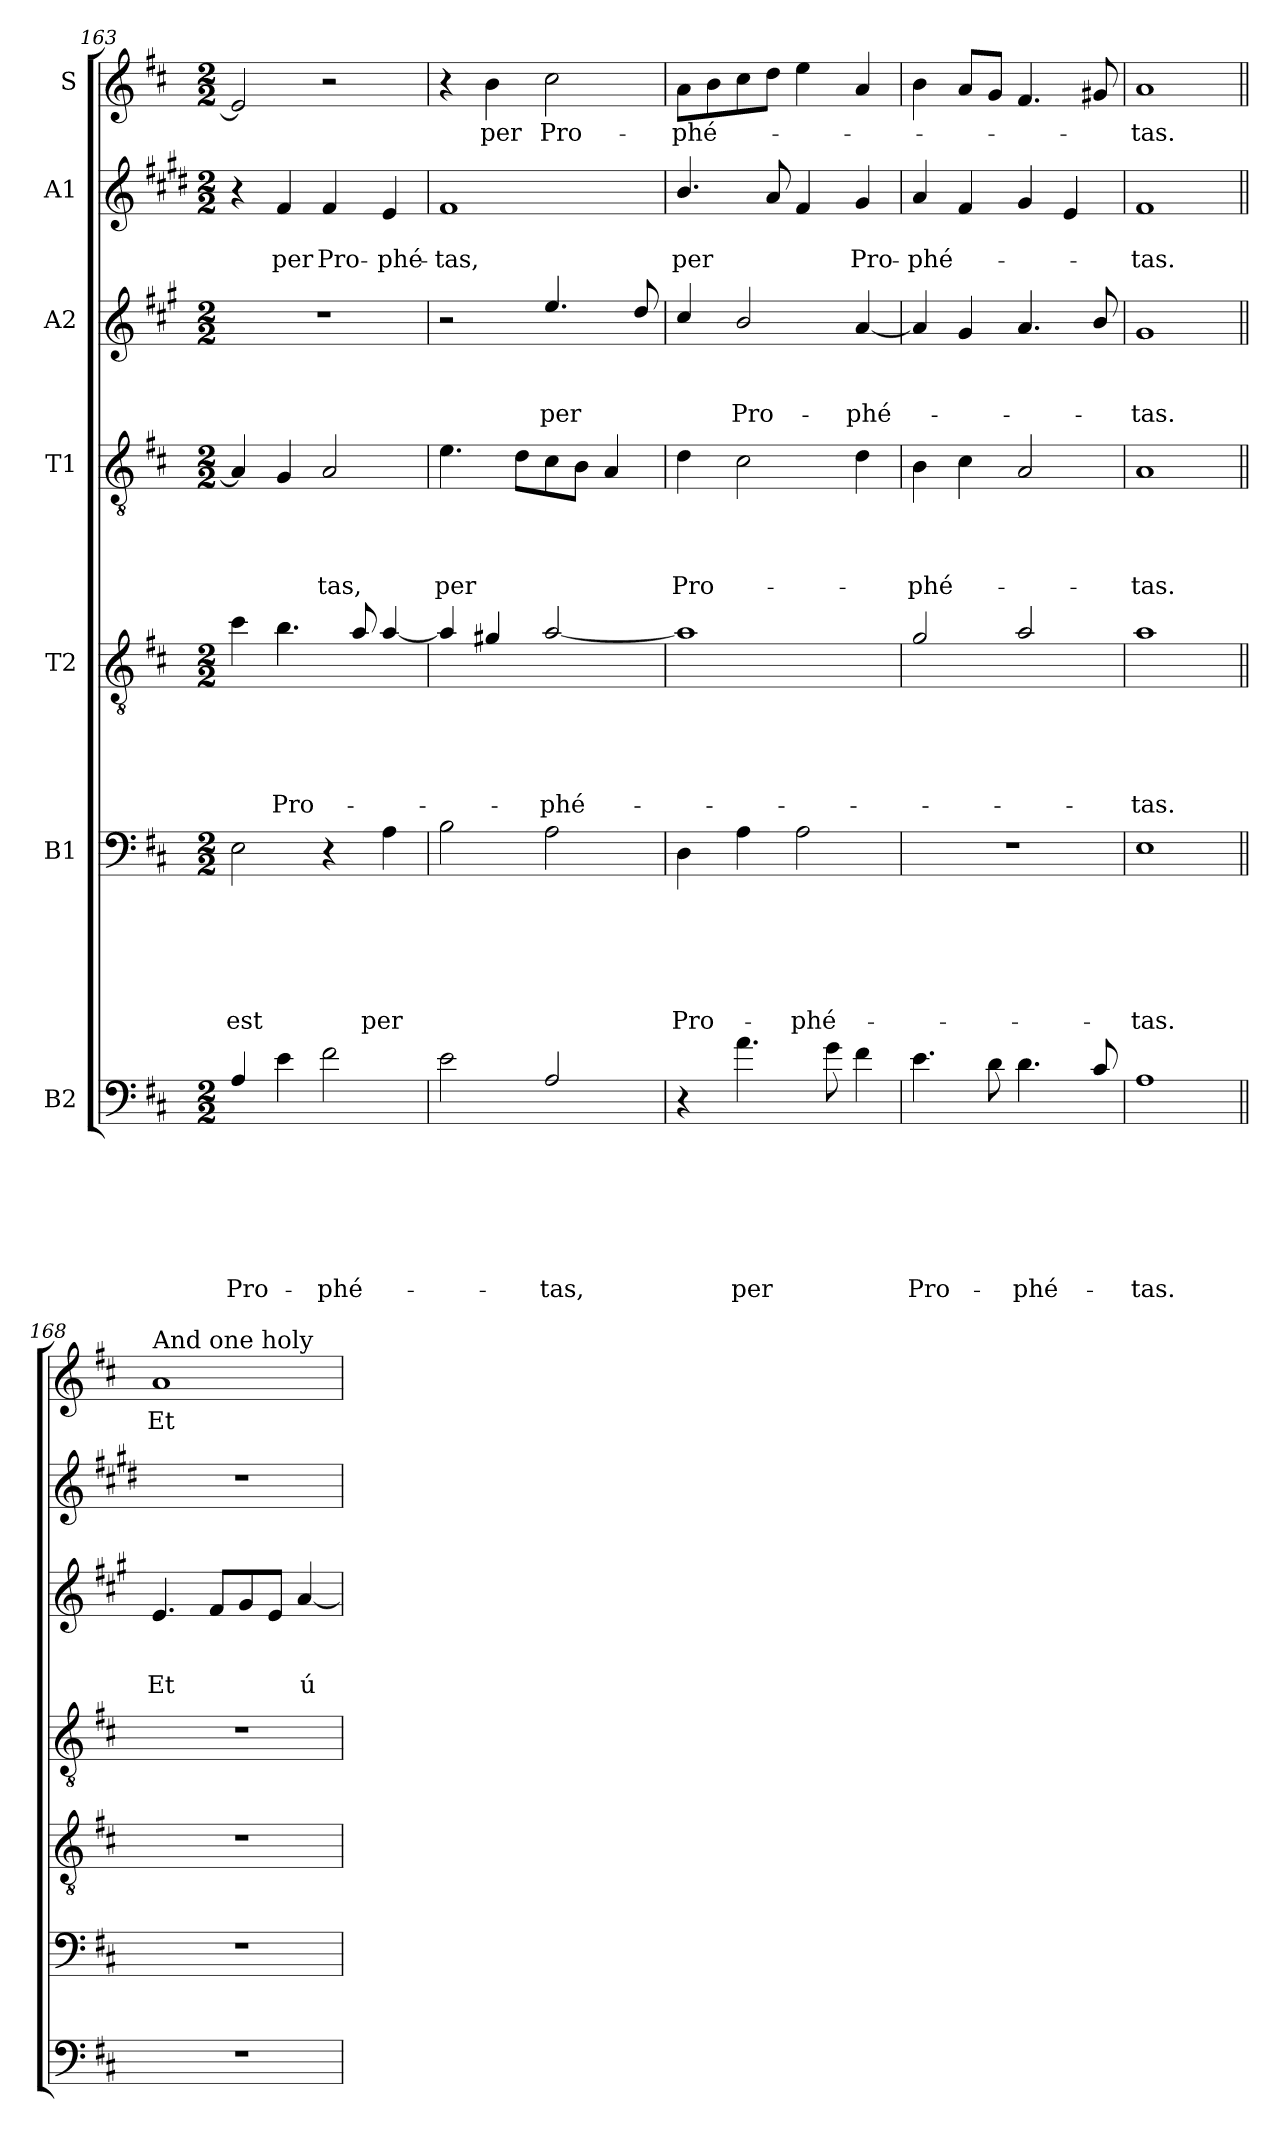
**kern	**text	**text	**text	**text	**text	**text	**text	**kern	**text	**text	**text	**text	**text	**text	**kern	**text	**text	**text	**text	**text	**kern	**text	**text	**text	**text	**kern	**text	**text	**text	**kern	**text	**text	**kern	**text
*part7	*part7	*part7	*part7	*part7	*part7	*part7	*part7	*part6	*part6	*part6	*part6	*part6	*part6	*part6	*part5	*part5	*part5	*part5	*part5	*part5	*part4	*part4	*part4	*part4	*part4	*part3	*part3	*part3	*part3	*part2	*part2	*part2	*part1	*part1
*staff7	*staff7	*staff7	*staff7	*staff7	*staff7	*staff7	*staff7	*staff6	*staff6	*staff6	*staff6	*staff6	*staff6	*staff6	*staff5	*staff5	*staff5	*staff5	*staff5	*staff5	*staff4	*staff4	*staff4	*staff4	*staff4	*staff3	*staff3	*staff3	*staff3	*staff2	*staff2	*staff2	*staff1	*staff1
*I"B2	*	*	*	*	*	*	*	*I"B1	*	*	*	*	*	*	*I"T2	*	*	*	*	*	*I"T1	*	*	*	*	*I"A2	*	*	*	*I"A1	*	*	*I"S	*
!!LO:PB:g=z
*clefF4	*	*	*	*	*	*	*	*clefF4	*	*	*	*	*	*	*clefGv2	*	*	*	*	*	*clefGv2	*	*	*	*	*clefG2	*	*	*	*clefG2	*	*	*clefG2	*
*ITrd7c12	*	*	*	*	*	*	*	*	*	*	*	*	*	*	*ITrd8c14	*	*	*	*	*	*	*	*	*	*	*ITrd4c7	*	*	*	*ITrd1c2	*	*	*	*
*k[f#c#]	*	*	*	*	*	*	*	*k[f#c#]	*	*	*	*	*	*	*k[f#c#]	*	*	*	*	*	*k[f#c#]	*	*	*	*	*k[f#c#]	*	*	*	*k[f#c#]	*	*	*k[f#c#]	*
*D:	*	*	*	*	*	*	*	*D:	*	*	*	*	*	*	*D:	*	*	*	*	*	*D:	*	*	*	*	*D:	*	*	*	*D:	*	*	*D:	*
*M2/2	*	*	*	*	*	*	*	*M2/2	*	*	*	*	*	*	*M2/2	*	*	*	*	*	*M2/2	*	*	*	*	*M2/2	*	*	*	*M2/2	*	*	*M2/2	*
=163	=163	=163	=163	=163	=163	=163	=163	=163	=163	=163	=163	=163	=163	=163	=163	=163	=163	=163	=163	=163	=163	=163	=163	=163	=163	=163	=163	=163	=163	=163	=163	=163	=163	=163
!	!	!	!	!	!	!	!LO:LY:b	!	!	!	!	!	!	!LO:LY:b	!	!	!	!	!	!	!	!	!	!	!	!	!	!	!	!	!	!	!	!
4AA/	.	.	.	.	.	.	Pro-	2E\	.	.	.	.	.	est	4c#\	.	.	.	.	.	4A/]	.	.	.	.	1r	.	.	.	4r	.	.	2e/]	.
!	!	!	!	!	!	!	!	!	!	!	!	!	!	!	!	!	!	!	!	!LO:LY:b	!	!	!	!	!	!	!	!	!	!	!	!LO:LY:b	!	!
4E\	.	.	.	.	.	.	.	.	.	.	.	.	.	.	4.B\	.	.	.	.	Pro-	4G/	.	.	.	.	.	.	.	.	4e/	.	per	.	.
!	!	!	!	!	!	!	!LO:LY:b	!	!	!	!	!	!	!	!	!	!	!	!	!	!	!	!	!	!LO:LY:b	!	!	!	!	!	!	!LO:LY:b	!	!
2F#\	.	.	.	.	.	.	-phé-	4r	.	.	.	.	.	.	.	.	.	.	.	.	2A/	.	.	.	-tas,	.	.	.	.	4e/	.	Pro-	2r	.
.	.	.	.	.	.	.	.	.	.	.	.	.	.	.	8A/	.	.	.	.	.	.	.	.	.	.	.	.	.	.	.	.	.	.	.
!	!	!	!	!	!	!	!	!	!	!	!	!	!	!LO:LY:b	!	!	!	!	!	!	!	!	!	!	!	!	!	!	!	!	!	!LO:LY:b	!	!
.	.	.	.	.	.	.	.	4A\	.	.	.	.	.	per	[4A/	.	.	.	.	.	.	.	.	.	.	.	.	.	.	4d/	.	-phé-	.	.
=164	=164	=164	=164	=164	=164	=164	=164	=164	=164	=164	=164	=164	=164	=164	=164	=164	=164	=164	=164	=164	=164	=164	=164	=164	=164	=164	=164	=164	=164	=164	=164	=164	=164	=164
!	!	!	!	!	!	!	!	!	!	!	!	!	!	!	!	!	!	!	!	!	!	!	!	!	!LO:LY:b	!	!	!	!	!	!	!LO:LY:b	!	!
2E\	.	.	.	.	.	.	.	2B\	.	.	.	.	.	.	4A/]	.	.	.	.	.	4.e\	.	.	.	per	2r	.	.	.	1e	.	-tas,	4r	.
!	!	!	!	!	!	!	!	!	!	!	!	!	!	!	!	!	!	!	!	!	!	!	!	!	!	!	!	!	!	!	!	!	!	!LO:LY:b
.	.	.	.	.	.	.	.	.	.	.	.	.	.	.	4G#/	.	.	.	.	.	.	.	.	.	.	.	.	.	.	.	.	.	4b\	per
.	.	.	.	.	.	.	.	.	.	.	.	.	.	.	.	.	.	.	.	.	8d\L	.	.	.	.	.	.	.	.	.	.	.	.	.
!	!	!	!	!	!	!	!LO:LY:b	!	!	!	!	!	!	!	!	!	!	!	!	!LO:LY:b	!	!	!	!	!	!	!	!	!LO:LY:b	!	!	!	!	!LO:LY:b
2AA/	.	.	.	.	.	.	-tas,	2A\	.	.	.	.	.	.	[2A/	.	.	.	.	-phé-	8c#\	.	.	.	.	4.a/	.	.	per	.	.	.	2cc#\	Pro-
.	.	.	.	.	.	.	.	.	.	.	.	.	.	.	.	.	.	.	.	.	8B\J	.	.	.	.	.	.	.	.	.	.	.	.	.
.	.	.	.	.	.	.	.	.	.	.	.	.	.	.	.	.	.	.	.	.	4A/	.	.	.	.	.	.	.	.	.	.	.	.	.
.	.	.	.	.	.	.	.	.	.	.	.	.	.	.	.	.	.	.	.	.	.	.	.	.	.	8g/	.	.	.	.	.	.	.	.
=165	=165	=165	=165	=165	=165	=165	=165	=165	=165	=165	=165	=165	=165	=165	=165	=165	=165	=165	=165	=165	=165	=165	=165	=165	=165	=165	=165	=165	=165	=165	=165	=165	=165	=165
!	!	!	!	!	!	!	!	!	!	!	!	!	!	!LO:LY:b	!	!	!	!	!	!	!	!	!	!	!LO:LY:b	!	!	!	!	!	!	!LO:LY:b	!	!LO:LY:b
4r	.	.	.	.	.	.	.	4D\	.	.	.	.	.	Pro-	1A]	.	.	.	.	.	4d\	.	.	.	Pro-	4f#/	.	.	.	4.a/	.	per	8a\L	-phé-
.	.	.	.	.	.	.	.	.	.	.	.	.	.	.	.	.	.	.	.	.	.	.	.	.	.	.	.	.	.	.	.	.	8b\	.
!	!	!	!	!	!	!	!LO:LY:b	!	!	!	!	!	!	!	!	!	!	!	!	!	!	!	!	!	!	!	!	!	!LO:LY:b	!	!	!	!	!
4.A\	.	.	.	.	.	.	per	4A\	.	.	.	.	.	.	.	.	.	.	.	.	2c#\	.	.	.	.	2e/	.	.	Pro-	.	.	.	8cc#\	.
.	.	.	.	.	.	.	.	.	.	.	.	.	.	.	.	.	.	.	.	.	.	.	.	.	.	.	.	.	.	8g/	.	.	8dd\J	.
!	!	!	!	!	!	!	!	!	!	!	!	!	!	!LO:LY:b	!	!	!	!	!	!	!	!	!	!	!	!	!	!	!	!	!	!	!	!
.	.	.	.	.	.	.	.	2A\	.	.	.	.	.	-phé-	.	.	.	.	.	.	.	.	.	.	.	.	.	.	.	4e/	.	.	4ee\	.
8G\	.	.	.	.	.	.	.	.	.	.	.	.	.	.	.	.	.	.	.	.	.	.	.	.	.	.	.	.	.	.	.	.	.	.
!	!	!	!	!	!	!	!	!	!	!	!	!	!	!	!	!	!	!	!	!	!	!	!	!	!	!	!	!	!LO:LY:b	!	!	!LO:LY:b	!	!
4F#\	.	.	.	.	.	.	.	.	.	.	.	.	.	.	.	.	.	.	.	.	4d\	.	.	.	.	[4d/	.	.	-phé-	4f#/	.	Pro-	4a/	.
=166	=166	=166	=166	=166	=166	=166	=166	=166	=166	=166	=166	=166	=166	=166	=166	=166	=166	=166	=166	=166	=166	=166	=166	=166	=166	=166	=166	=166	=166	=166	=166	=166	=166	=166
!	!	!	!	!	!	!	!LO:LY:b	!	!	!	!	!	!	!	!	!	!	!	!	!	!	!	!	!	!LO:LY:b	!	!	!	!	!	!	!LO:LY:b	!	!
4.E\	.	.	.	.	.	.	Pro-	1r	.	.	.	.	.	.	2G/	.	.	.	.	.	4B\	.	.	.	-phé-	4d/]	.	.	.	4g/	.	-phé-	4b\	.
.	.	.	.	.	.	.	.	.	.	.	.	.	.	.	.	.	.	.	.	.	4c#\	.	.	.	.	4c#/	.	.	.	4e/	.	.	8a/L	.
8D\	.	.	.	.	.	.	.	.	.	.	.	.	.	.	.	.	.	.	.	.	.	.	.	.	.	.	.	.	.	.	.	.	8g/J	.
!	!	!	!	!	!	!	!LO:LY:b	!	!	!	!	!	!	!	!	!	!	!	!	!	!	!	!	!	!	!	!	!	!	!	!	!	!	!
4.D\	.	.	.	.	.	.	-phé-	.	.	.	.	.	.	.	2A/	.	.	.	.	.	2A/	.	.	.	.	4.d/	.	.	.	4f#/	.	.	4.f#/	.
.	.	.	.	.	.	.	.	.	.	.	.	.	.	.	.	.	.	.	.	.	.	.	.	.	.	.	.	.	.	4d/	.	.	.	.
8C#/	.	.	.	.	.	.	.	.	.	.	.	.	.	.	.	.	.	.	.	.	.	.	.	.	.	8e/	.	.	.	.	.	.	8g#/	.
=167	=167	=167	=167	=167	=167	=167	=167	=167	=167	=167	=167	=167	=167	=167	=167	=167	=167	=167	=167	=167	=167	=167	=167	=167	=167	=167	=167	=167	=167	=167	=167	=167	=167	=167
!	!	!	!	!	!	!	!LO:LY:b	!	!	!	!	!	!	!LO:LY:b	!	!	!	!	!	!LO:LY:b	!	!	!	!	!LO:LY:b	!	!	!	!LO:LY:b	!	!	!LO:LY:b	!	!LO:LY:b
1AA	.	.	.	.	.	.	-tas.	1E	.	.	.	.	.	-tas.	1A	.	.	.	.	-tas.	1A	.	.	.	-tas.	1c#	.	.	-tas.	1e	.	-tas.	1a	-tas.
!!LO:PB:g=z
=168||	=168||	=168||	=168||	=168||	=168||	=168||	=168||	=168||	=168||	=168||	=168||	=168||	=168||	=168||	=168||	=168||	=168||	=168||	=168||	=168||	=168||	=168||	=168||	=168||	=168||	=168||	=168||	=168||	=168||	=168||	=168||	=168||	=168||	=168||
!	!	!	!	!	!	!	!	!	!	!	!	!	!	!	!	!	!	!	!	!	!	!	!	!	!	!	!	!	!	!	!	!	!LO:TX:a:t=And one holy	!
!	!	!	!	!	!	!	!	!	!	!	!	!	!	!	!	!	!	!	!	!	!	!	!	!	!	!	!	!	!LO:LY:b	!	!	!	!	!LO:LY:b
1r	.	.	.	.	.	.	.	1r	.	.	.	.	.	.	1r	.	.	.	.	.	1r	.	.	.	.	4.A/	.	.	Et	1r	.	.	1a	Et
.	.	.	.	.	.	.	.	.	.	.	.	.	.	.	.	.	.	.	.	.	.	.	.	.	.	8B/L	.	.	.	.	.	.	.	.
.	.	.	.	.	.	.	.	.	.	.	.	.	.	.	.	.	.	.	.	.	.	.	.	.	.	8c#/	.	.	.	.	.	.	.	.
.	.	.	.	.	.	.	.	.	.	.	.	.	.	.	.	.	.	.	.	.	.	.	.	.	.	8A/J	.	.	.	.	.	.	.	.
!	!	!	!	!	!	!	!	!	!	!	!	!	!	!	!	!	!	!	!	!	!	!	!	!	!	!	!	!	!LO:LY:b	!	!	!	!	!
.	.	.	.	.	.	.	.	.	.	.	.	.	.	.	.	.	.	.	.	.	.	.	.	.	.	[4d/	.	.	ú-	.	.	.	.	.
=	=	=	=	=	=	=	=	=	=	=	=	=	=	=	=	=	=	=	=	=	=	=	=	=	=	=	=	=	=	=	=	=	=	=
*-	*-	*-	*-	*-	*-	*-	*-	*-	*-	*-	*-	*-	*-	*-	*-	*-	*-	*-	*-	*-	*-	*-	*-	*-	*-	*-	*-	*-	*-	*-	*-	*-	*-	*-
